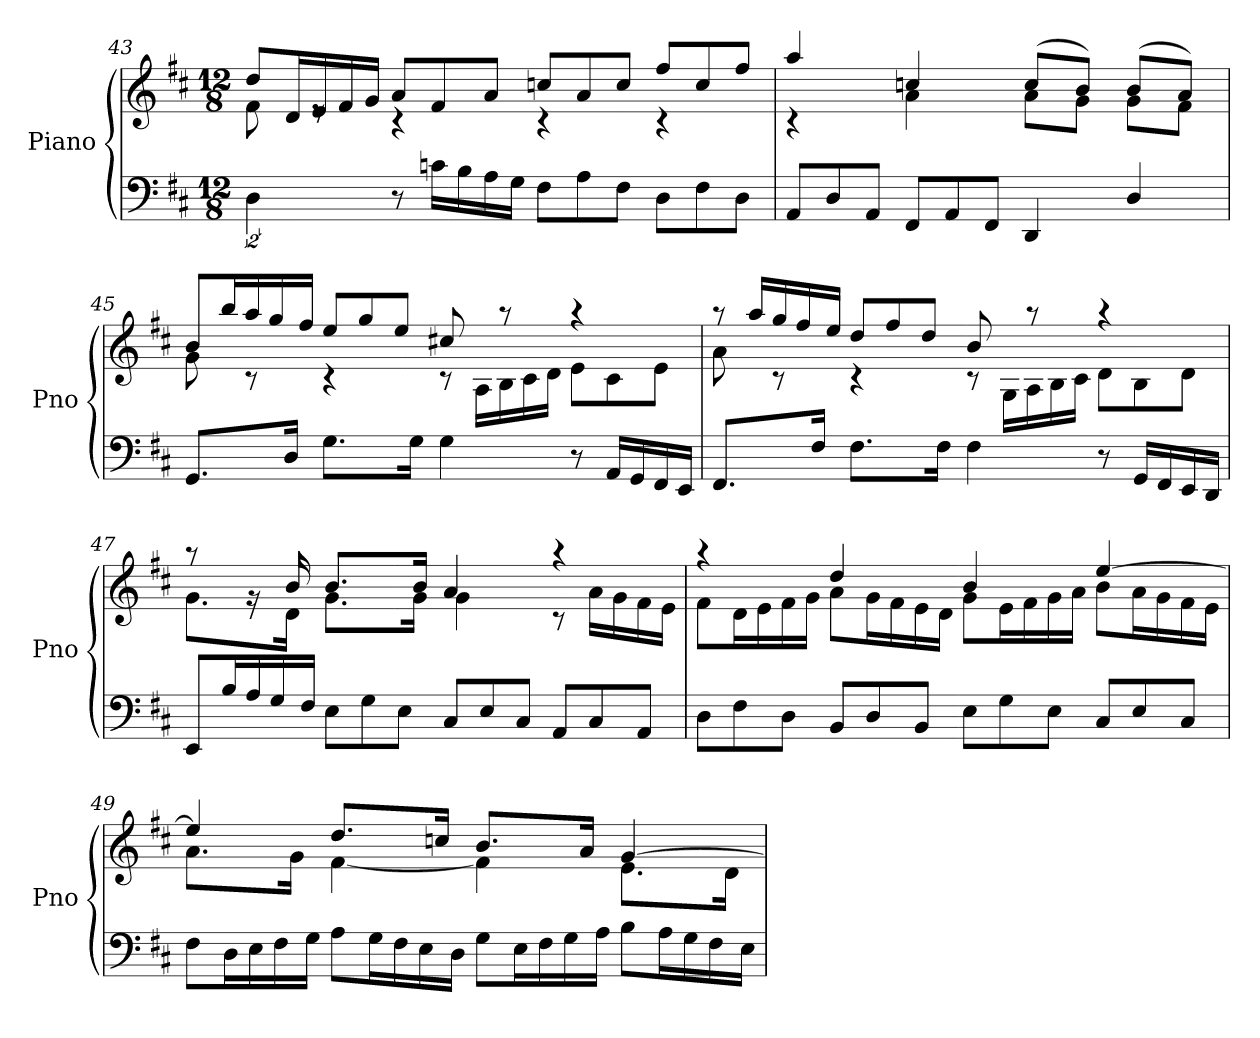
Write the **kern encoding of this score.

**kern	**kern
*part1	*part1
*staff2	*staff1
*I"Piano	*
*I'Pno	*
*clefF4	*clefG2
*k[f#c#]	*k[f#c#]
*D:	*D:
*M12/8	*M12/8
=43	=43
*	*^
*	*	*Xtuplet
8%3D\	8dd/L	16%3f#\
.	16d/L	.
.	16e/	16%3re
.	16f#/	.
.	16g/JJ	.
8r	8a/L	8%3rc
16cn\LL	8f#/	.
16B\	.	.
16A\	8a/J	.
16G\JJ	.	.
8F#\L	8ccn/L	8%3rc
8A\	8a/	.
8F#\J	8cc/J	.
8D\L	8ff#/L	8%3rc
8F#\	8cc/	.
8D\J	8ff#/J	.
!!LO:LB:g=z	!!
=44	=44	=44
8AA/L	8%3aa/	8%3rc
8D/	.	.
8AA/J	.	.
8FF#/L	8%3ccn/	8%3a\
8AA/	.	.
8FF#/J	.	.
*Xtuplet	*	*
8%3DD/	(>16%3cc/L	16%3a\L
.	16%3b/J)	16%3g\J
8%3D/	(>16%3b/L	16%3g\L
.	16%3a/J)	16%3f#\J
=45	=45	=45
16%3.GG/L	8b/L	16%3g\
.	16bb/L	.
.	16aa/	16%3rc
.	16gg/	.
32%3D/Jk	.	.
.	16ff#/JJ	.
16%3.G\L	8ee/L	8%3rc
.	8gg/	.
.	8ee/J	.
32%3G\Jk	.	.
8%3G\	16%3cc#X/	8rc
.	.	16A\LL
.	16%3raa	16B\
.	.	16c#\
.	.	16d\JJ
8r	8%3raa	8e\L
16AA/LL	.	8c#\
16GG/	.	.
16FF#/	.	8e\J
16EE/JJ	.	.
!!LO:PB:g=z	!!
=46	=46	=46
16%3.FF#/L	8raa	16%3a\
.	16aa/LL	.
.	16gg/	16%3rc
.	16ff#/	.
32%3F#/Jk	.	.
.	16ee/JJ	.
16%3.F#\L	8dd/L	8%3rc
.	8ff#/	.
.	8dd/J	.
32%3F#\Jk	.	.
8%3F#\	16%3b/	8rc
.	.	16G\LL
.	16%3raa	16A\
.	.	16B\
.	.	16c#\JJ
8r	8%3raa	8d\L
16GG/LL	.	8B\
16FF#/	.	.
16EE/	.	8d\J
16DD/JJ	.	.
!!LO:LB:g=z	!!
=47	=47	=47
8EE/L	16%3raa	16%3.g\L
16B/L	.	.
16A/	32%3rg	.
16G/	.	.
.	32%3b/	32%3d\Jk
16F#/JJ	.	.
8E\L	16%3.b/L	16%3.g\L
8G\	.	.
8E\J	.	.
.	32%3b/Jk	32%3g\Jk
8C#/L	8%3a/	8%3g\
8E/	.	.
8C#/J	.	.
8AA/L	8%3raa	8rc
8C#/	.	16a\LL
.	.	16g\
8AA/J	.	16f#\
.	.	16e\JJ
=48	=48	=48
8D\L	8%3raa	8f#\L
8F#\	.	16d\L
.	.	16e\
8D\J	.	16f#\
.	.	16g\JJ
8BB/L	8%3dd/	8a\L
8D/	.	16g\L
.	.	16f#\
8BB/J	.	16e\
.	.	16d\JJ
8E\L	8%3b/	8g\L
8G\	.	16e\L
.	.	16f#\
8E\J	.	16g\
.	.	16a\JJ
8C#/L	[8%3ee/	8b\L
8E/	.	16a\L
.	.	16g\
8C#/J	.	16f#\
.	.	16e\JJ
!!LO:LB:g=z	!!
=49	=49	=49
8F#\L	8%3ee/]	16%3.a\L
16D\L	.	.
16E\	.	.
16F#\	.	.
.	.	32%3g\Jk
16G\JJ	.	.
8A\L	16%3.dd/L	[8%3f#\
16G\L	.	.
16F#\	.	.
16E\	.	.
.	32%3ccn/Jk	.
16D\JJ	.	.
8G\L	16%3.b/L	8%3f#\]
16E\L	.	.
16F#\	.	.
16G\	.	.
.	32%3a/Jk	.
16A\JJ	.	.
8B\L	[8%3g/	16%3.e\L
16A\L	.	.
16G\	.	.
16F#\	.	.
.	.	32%3d\Jk
16E\JJ	.	.
*	*v	*v
=	=
*-	*-
